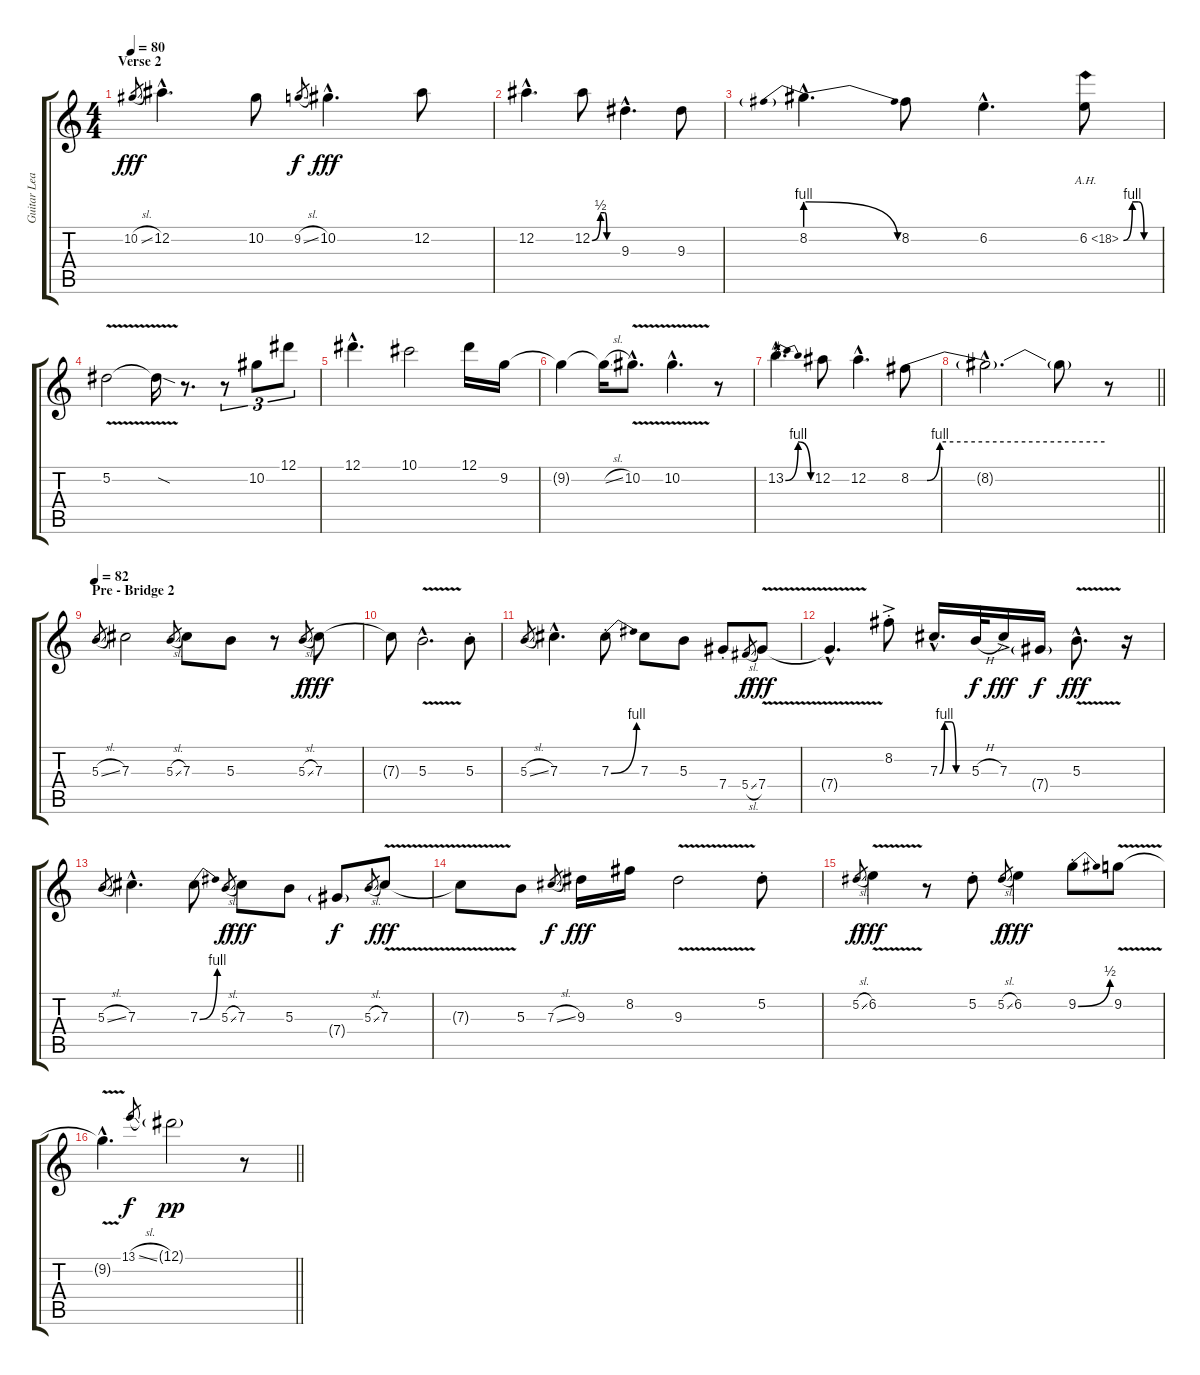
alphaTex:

\track ("Guitar Lead" "Guitar Lea") {instrument distortionguitar}
\staff {score tabs}
\tuning (Eb4 Bb3 Gb3 Db3 Ab2 Eb2) {hide}
\ts (4 4)
\section ("" "Verse 2")
\tempo 80
\clef g2
\ks c
10.2{sl}.8{gr dy fff} 12.2{hac}.4{d} 10.2.8 9.2{sl}.8{gr dy f} 10.2{hac}.4{d dy fff} 12.2.8 |
12.2{hac}.4{d} 12.2{be (custom 0 0 20 2 30 2 35 0 60 0)}.8 9.3{hac}.4{d} 9.3.8 |
8.2{be (prebendrelease 0 4 60 0) hac}.4{d} 8.2.8 6.2{hac}.4{d} 6.2{be (custom 0 0 15 4 26 4 35 0 60 0) ah 12}.8 |
5.2{v}.2 5.2{sod t}.16 r.8{d} r.8{tu (3 2)} 10.2.8{tu (3 2)} 12.1.8{tu (3 2)} |
12.1{hac}.4{d} 10.1.2 12.1.16 9.2.16 |
9.2{t}.4 9.2{sl t}.16 10.2{v hac}.8{d} 10.2{v hac}.4{d} r.8 |
13.2{be (bendrelease 0 0 10 4 45 4 60 0) hac}.4{d} 12.2.8 12.2{hac}.4{d} 8.2{be (custom 0 0 5 0 9 4 60 4)}.8 |
\barLineRight lightlight
8.2{hac t}.2{d} 8.2{t}.8 r.8 |
\section ("" "Pre - Bridge 2")
\tempo 82
5.3{sl}.8{gr} 7.3.2{volume 15} 5.3{sl}.8{gr} 7.3.8 5.3.8 r.8 5.3{sl}.8{gr dy f} 7.3.8{dy fff} |
7.3{t}.8 5.3{v hac}.2{d} 5.3{st}.8 |
5.3{sl}.8{gr} 7.3{hac}.4{d} 7.3{be (bend 0 0 60 4) st}.8 7.3.8 5.3.8 7.4{st}.8 5.4{sl}.8{gr dy f} 7.4{v}.8{dy fff} |
7.4{hac t}.4{d} 8.2{ac st}.8 7.3{be (custom 0 0 10 4 24 4 35 0 45 0 60 0) hac}.16{d} 5.3{h}.32{dy f} 7.3{ac}.16{dy fff} 7.4{g}.16{dy f} 5.3{v hac}.8{d dy fff} r.16 |
5.3{sl}.8{gr} 7.3{hac}.4{d} 7.3{be (bend 0 0 60 4)}.8 5.3{sl}.8{gr dy f} 7.3.8{dy fff} 5.3.8 7.4{g}.8{dy f} 5.3{sl}.8{gr} 7.3{v}.8{dy fff} |
7.3{t}.8 5.3.8 7.3{sl}.8{gr dy f} 9.3.16{dy fff} 8.2.16 9.3{v}.2 5.2{st}.8 |
5.2{sl}.8{gr dy f} 6.2{v}.4{dy fff} r.8 5.2{st}.8 5.2{sl}.8{gr dy f} 6.2.4{dy fff} 9.2{be (bend 0 0 60 2) st}.8 9.2{v}.8 |
\barLineRight lightlight
9.2{hac t}.4{d} 13.1{sl}.8{gr dy f} 12.1{g}.2{dy pp} r.8
